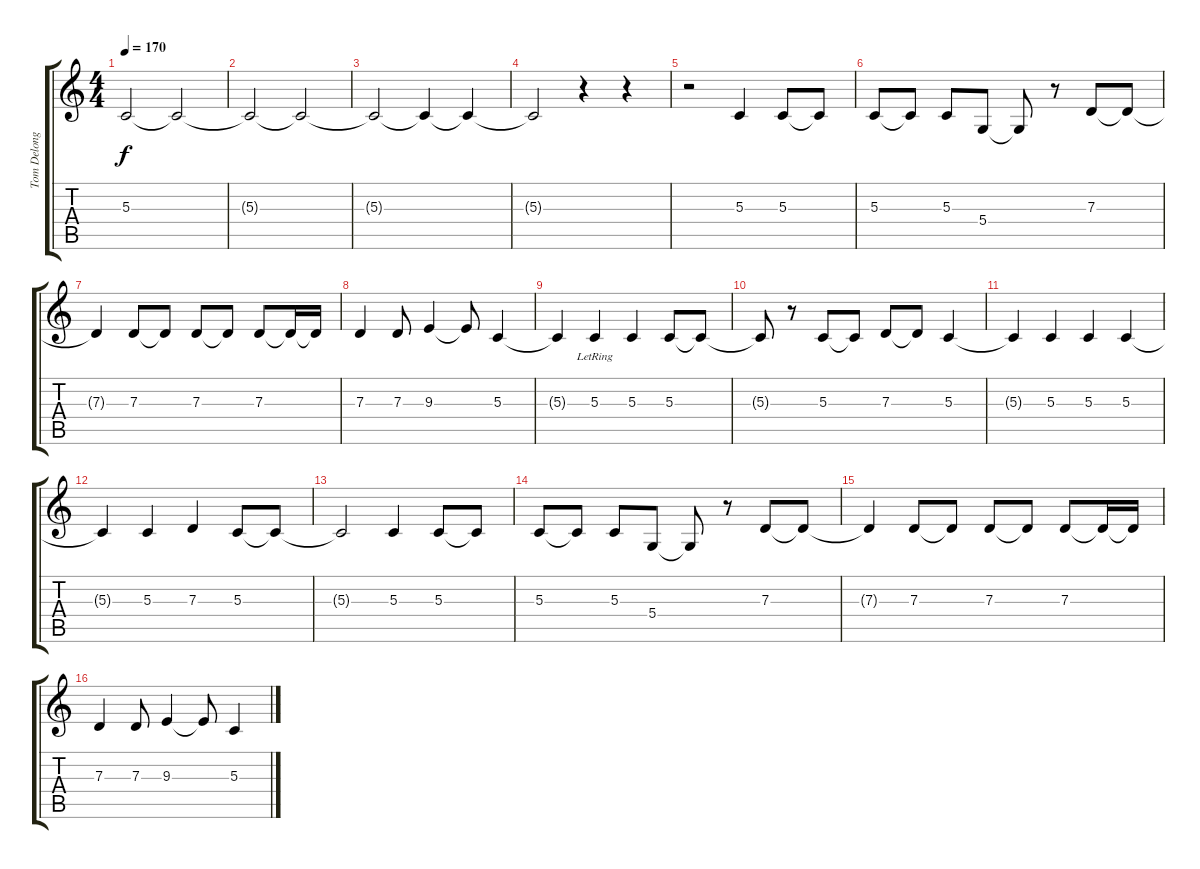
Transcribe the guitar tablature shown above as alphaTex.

\track ("Tom Delonge(Voice)" "Tom Delong") {instrument sopranosax}
\staff {score tabs}
\tuning (E4 B3 G3 D3 A2 E2) {hide}
\ts (4 4)
\tempo 170
\clef g2
\ks c
5.3.2{dy f} 5.3{t}.2 |
5.3{t}.2 5.3{t}.2 |
5.3{t}.2 5.3{t}.4 5.3{t}.4 |
5.3{t}.2 r.4 r.4 |
r.2 5.3.4 5.3.8 5.3{t}.8 |
5.3.8 5.3{t}.8 5.3.8 5.4.8 5.4{t}.8 r.8 7.3.8 7.3{t}.8 |
7.3{t}.4 7.3.8 7.3{t}.8 7.3.8 7.3{t}.8 7.3.8 7.3{t}.16 7.3{t}.16 |
7.3.4 7.3.8 9.3.4 9.3{t}.8 5.3.4 |
5.3{t}.4 5.3{lr}.4 5.3.4 5.3.8 5.3{t}.8 |
5.3{t}.8 r.8 5.3.8 5.3{t}.8 7.3.8 7.3{t}.8 5.3.4 |
5.3{t}.4 5.3.4 5.3.4 5.3.4 |
5.3{t}.4 5.3.4 7.3.4 5.3.8 5.3{t}.8 |
5.3{t}.2 5.3.4 5.3.8 5.3{t}.8 |
5.3.8 5.3{t}.8 5.3.8 5.4.8 5.4{t}.8 r.8 7.3.8 7.3{t}.8 |
7.3{t}.4 7.3.8 7.3{t}.8 7.3.8 7.3{t}.8 7.3.8 7.3{t}.16 7.3{t}.16 |
7.3.4 7.3.8 9.3.4 9.3{t}.8 5.3.4
